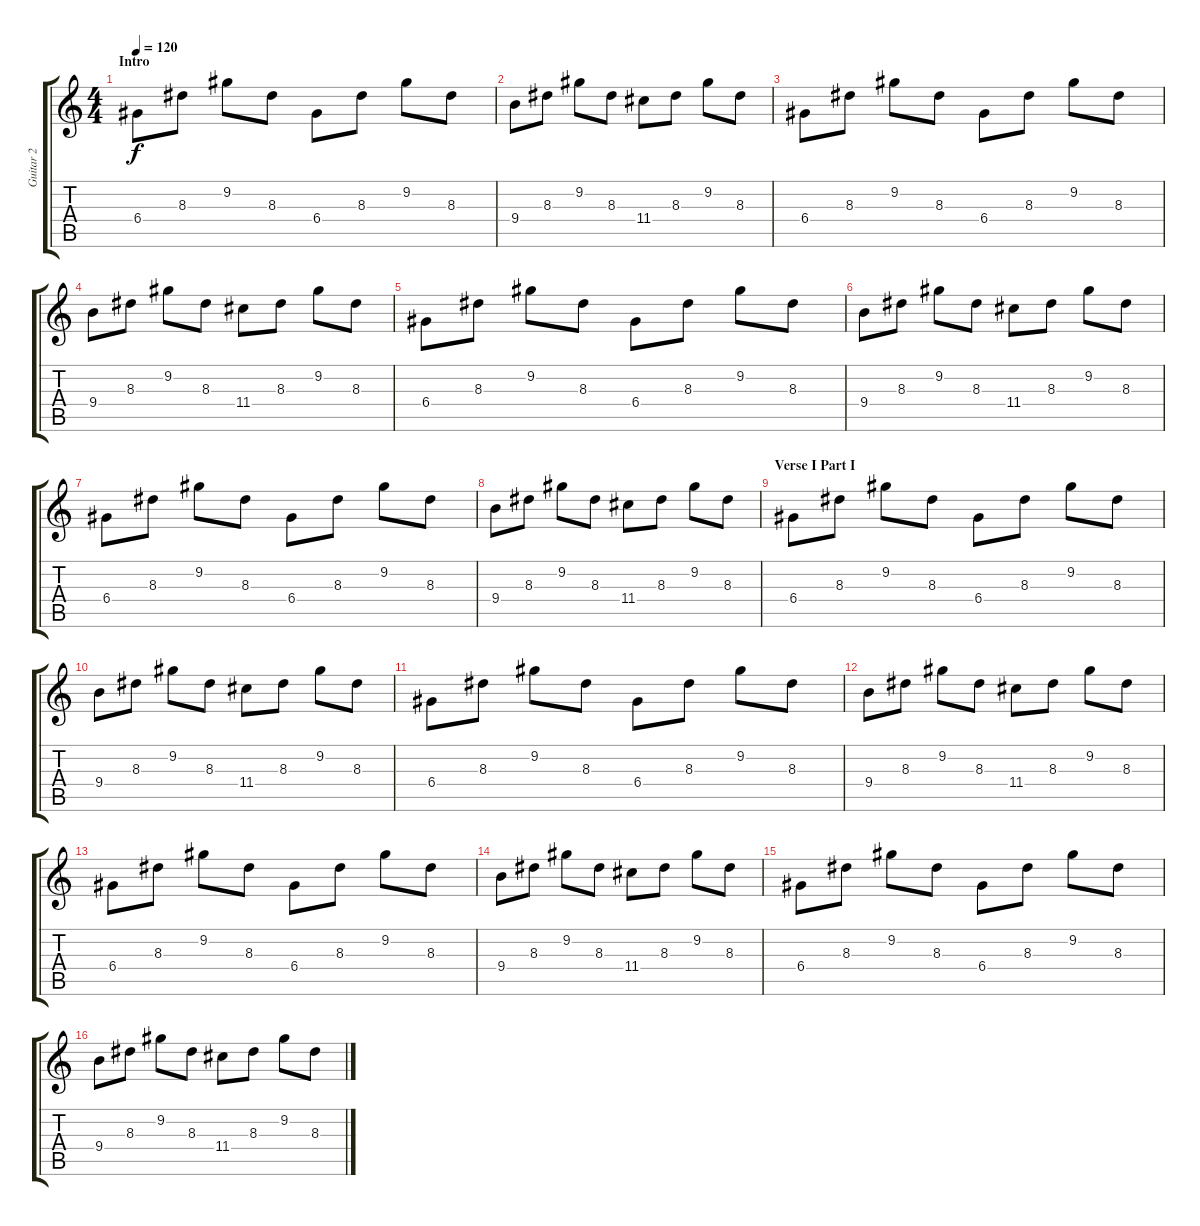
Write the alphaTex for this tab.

\track ("Guitar 2" "Guitar 2") {instrument overdrivenguitar}
\staff {score tabs}
\tuning (E4 B3 G3 D3 A2 E2) {hide}
\ts (4 4)
\section ("" "Intro")
\tempo 120
\clef g2
\ks c
6.4.8{dy f instrument overdrivenguitar} 8.3.8 9.2.8 8.3.8 6.4.8 8.3.8 9.2.8 8.3.8 |
9.4.8 8.3.8 9.2.8 8.3.8 11.4.8 8.3.8 9.2.8 8.3.8 |
6.4.8 8.3.8 9.2.8 8.3.8 6.4.8 8.3.8 9.2.8 8.3.8 |
9.4.8 8.3.8 9.2.8 8.3.8 11.4.8 8.3.8 9.2.8 8.3.8 |
6.4.8 8.3.8 9.2.8 8.3.8 6.4.8 8.3.8 9.2.8 8.3.8 |
9.4.8 8.3.8 9.2.8 8.3.8 11.4.8 8.3.8 9.2.8 8.3.8 |
6.4.8 8.3.8 9.2.8 8.3.8 6.4.8 8.3.8 9.2.8 8.3.8 |
9.4.8 8.3.8 9.2.8 8.3.8 11.4.8 8.3.8 9.2.8 8.3.8 |
\section ("" "Verse I Part I")
6.4.8 8.3.8 9.2.8 8.3.8 6.4.8 8.3.8 9.2.8 8.3.8 |
9.4.8 8.3.8 9.2.8 8.3.8 11.4.8 8.3.8 9.2.8 8.3.8 |
6.4.8 8.3.8 9.2.8 8.3.8 6.4.8 8.3.8 9.2.8 8.3.8 |
9.4.8 8.3.8 9.2.8 8.3.8 11.4.8 8.3.8 9.2.8 8.3.8 |
6.4.8 8.3.8 9.2.8 8.3.8 6.4.8 8.3.8 9.2.8 8.3.8 |
9.4.8 8.3.8 9.2.8 8.3.8 11.4.8 8.3.8 9.2.8 8.3.8 |
6.4.8 8.3.8 9.2.8 8.3.8 6.4.8 8.3.8 9.2.8 8.3.8 |
9.4.8 8.3.8 9.2.8 8.3.8 11.4.8 8.3.8 9.2.8 8.3.8
